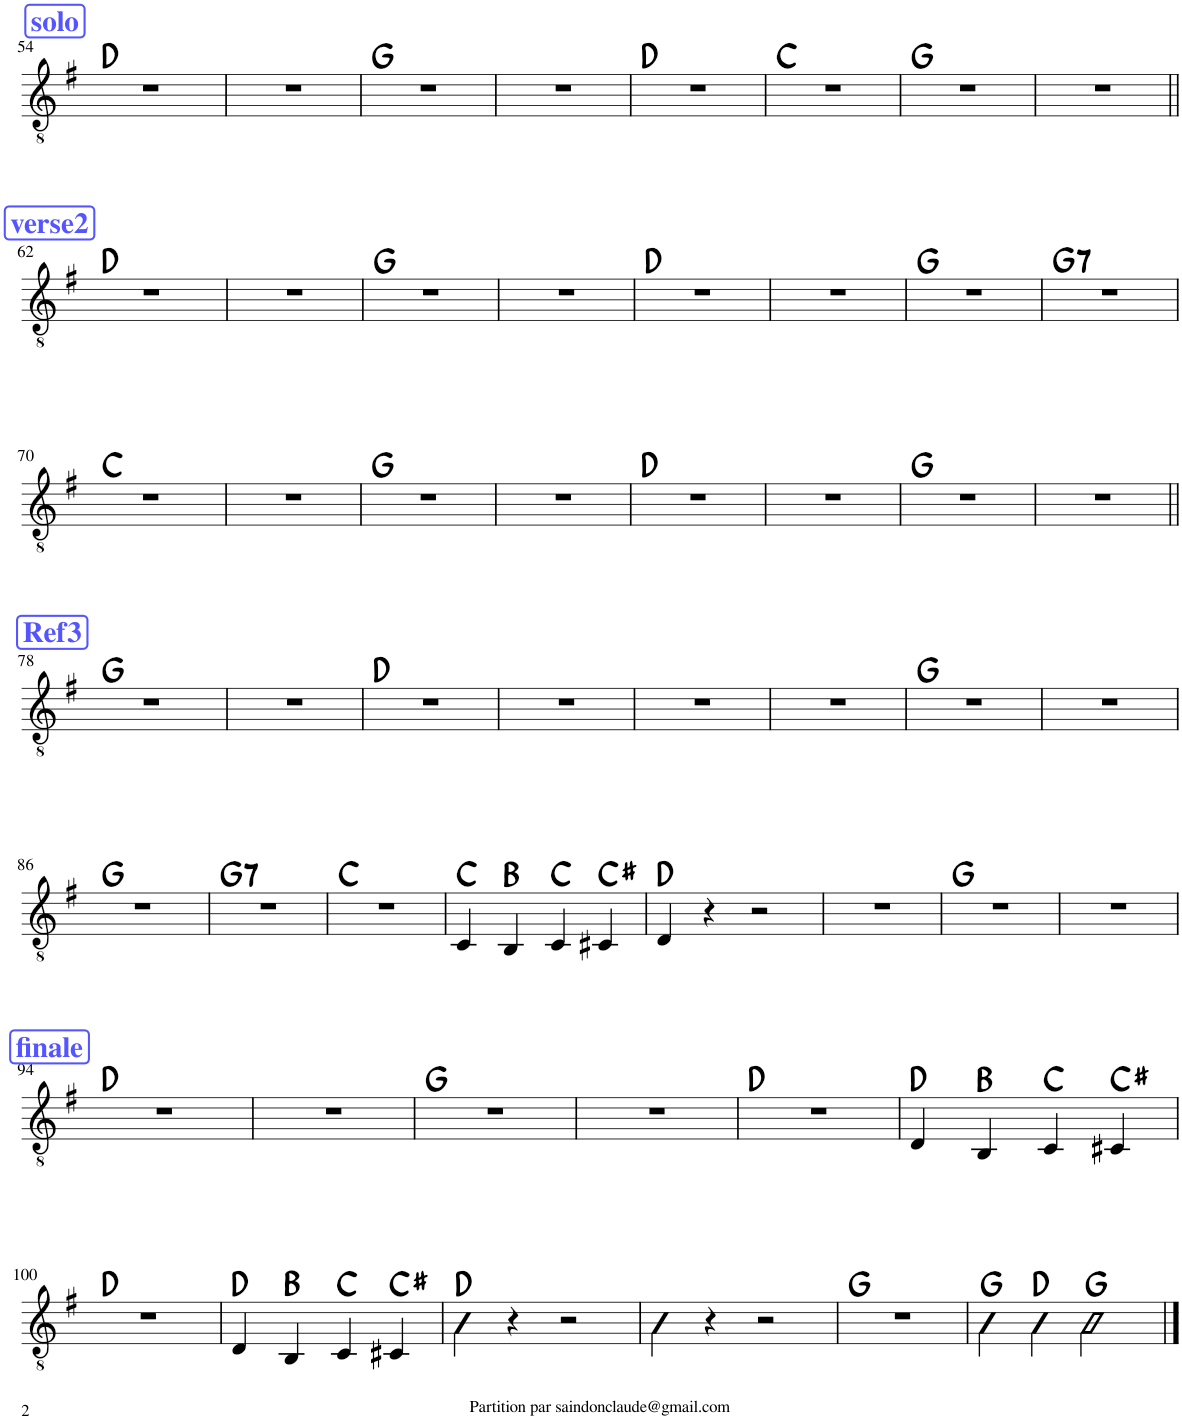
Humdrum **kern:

**kern	**harte
*part1	*part1
*staff1	*
*I"Classical Guitar	*
*I'Guit.	*
!!LO:PB:g=z
*clefGv2	*
*k[f#]	*
*M4/4	*
!!LO:REH:place=s1:a:B:cj:color=#5555FF:fs=14:t=solo
=54	=54
1r	D:maj
=55	=55
1r	.
=56	=56
1r	G:maj
=57	=57
1r	.
=58	=58
1r	D:maj
=59	=59
1r	C:maj
=60	=60
1r	G:maj
=61	=61
1r	.
!!LO:LB:g=z
!!LO:REH:place=s1:a:B:cj:color=#5555FF:fs=14:t=verse2
=62||	=62||
1r	D:maj
=63	=63
1r	.
=64	=64
1r	G:maj
=65	=65
1r	.
=66	=66
1r	D:maj
=67	=67
1r	.
=68	=68
1r	G:maj
=69	=69
!	!LO:H:kt=7
1r	G:7
!!LO:LB:g=z
=70	=70
1r	C:maj
=71	=71
1r	.
=72	=72
1r	G:maj
=73	=73
1r	.
=74	=74
1r	D:maj
=75	=75
1r	.
=76	=76
1r	G:maj
=77	=77
1r	.
!!LO:LB:g=z
!!LO:REH:place=s1:a:B:cj:color=#5555FF:fs=14:t=Ref3
=78||	=78||
1r	G:maj
=79	=79
1r	.
=80	=80
1r	D:maj
=81	=81
1r	.
=82	=82
1r	.
=83	=83
1r	.
=84	=84
1r	G:maj
=85	=85
1r	.
!!LO:LB:g=z
=86	=86
1r	G:maj
=87	=87
!	!LO:H:kt=7
1r	G:7
=88	=88
1r	C:maj
=89	=89
4C/	C:maj
4BB/	B:maj
4C/	C:maj
4C#X/	C#:maj
=90	=90
4D/	D:maj
4r	.
2r	.
=91	=91
1r	.
=92	=92
1r	G:maj
=93	=93
1r	.
!!LO:LB:g=z
!!LO:REH:place=s1:a:B:cj:color=#5555FF:fs=14:t=finale
=94	=94
1r	D:maj
=95	=95
1r	.
=96	=96
1r	G:maj
=97	=97
1r	.
=98	=98
1r	D:maj
=99	=99
4D/	D:maj
4BB/	B:maj
4C/	C:maj
4C#X/	C#:maj
!!LO:LB:g=z
=100	=100
1r	D:maj
=101	=101
4D/	D:maj
4BB/	B:maj
4C/	C:maj
4C#X/	C#:maj
=102	=102
4D\	D:maj
4r	.
2r	.
=103	=103
4D\	.
4r	.
2r	.
=104	=104
1r	G:maj
=105	=105
4G\	G:maj
4D\	D:maj
2G\	G:maj
==	==
*-	*-
